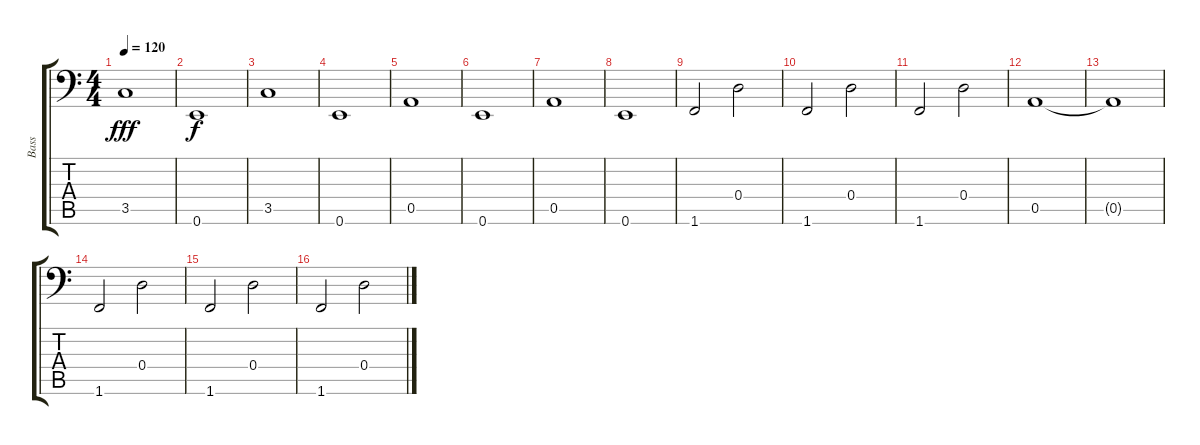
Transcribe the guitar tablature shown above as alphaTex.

\track ("Bass" "Bass") {instrument electricbassfinger}
\staff {score tabs}
\tuning (E3 B2 G2 D2 A1 E1) {hide}
\ts (4 4)
\tempo 120
\clef f4
\ks c
3.5.1{dy fff} |
0.6.1{dy f} |
3.5.1 |
0.6.1 |
0.5.1 |
0.6.1 |
0.5.1 |
0.6.1 |
1.6.2 0.4.2 |
1.6.2 0.4.2 |
1.6.2 0.4.2 |
0.5.1 |
0.5{t}.1 |
1.6.2 0.4.2 |
1.6.2 0.4.2 |
1.6.2 0.4.2
